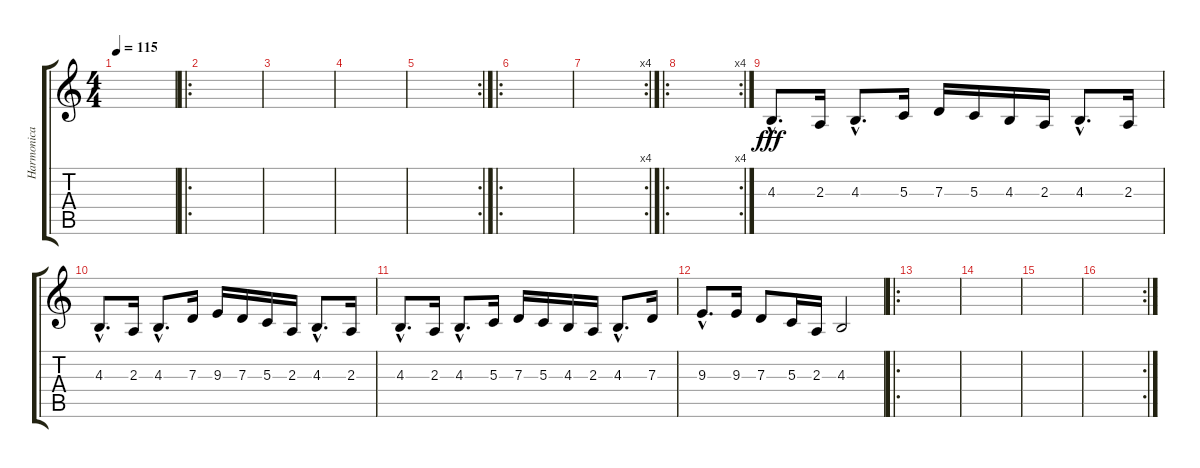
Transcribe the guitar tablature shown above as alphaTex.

\track ("Harmonica" "Harmonica") {instrument tangoaccordion}
\staff {score tabs}
\tuning (E4 B3 G3 D3 A2 E2) {hide}
\ts (4 4)
\tempo 115
\clef g2
\ks c
|
\ro
|
|
|
\rc 2
|
\ro
|
\rc 4
|
\ro
\rc 4
|
4.3{hac}.8{d dy fff} 2.3.16 4.3{hac}.8{d} 5.3.16 7.3.16 5.3.16 4.3.16 2.3.16 4.3{hac}.8{d} 2.3.16 |
4.3{hac}.8{d} 2.3.16 4.3{hac}.8{d} 7.3.16 9.3.16 7.3.16 5.3.16 2.3.16 4.3{hac}.8{d} 2.3.16 |
4.3{hac}.8{d} 2.3.16 4.3{hac}.8{d} 5.3.16 7.3.16 5.3.16 4.3.16 2.3.16 4.3{hac}.8{d} 7.3.16 |
9.3{hac}.8{d} 9.3.16 7.3.8 5.3.16 2.3.16 4.3.2 |
\ro
|
|
|
\rc 2
